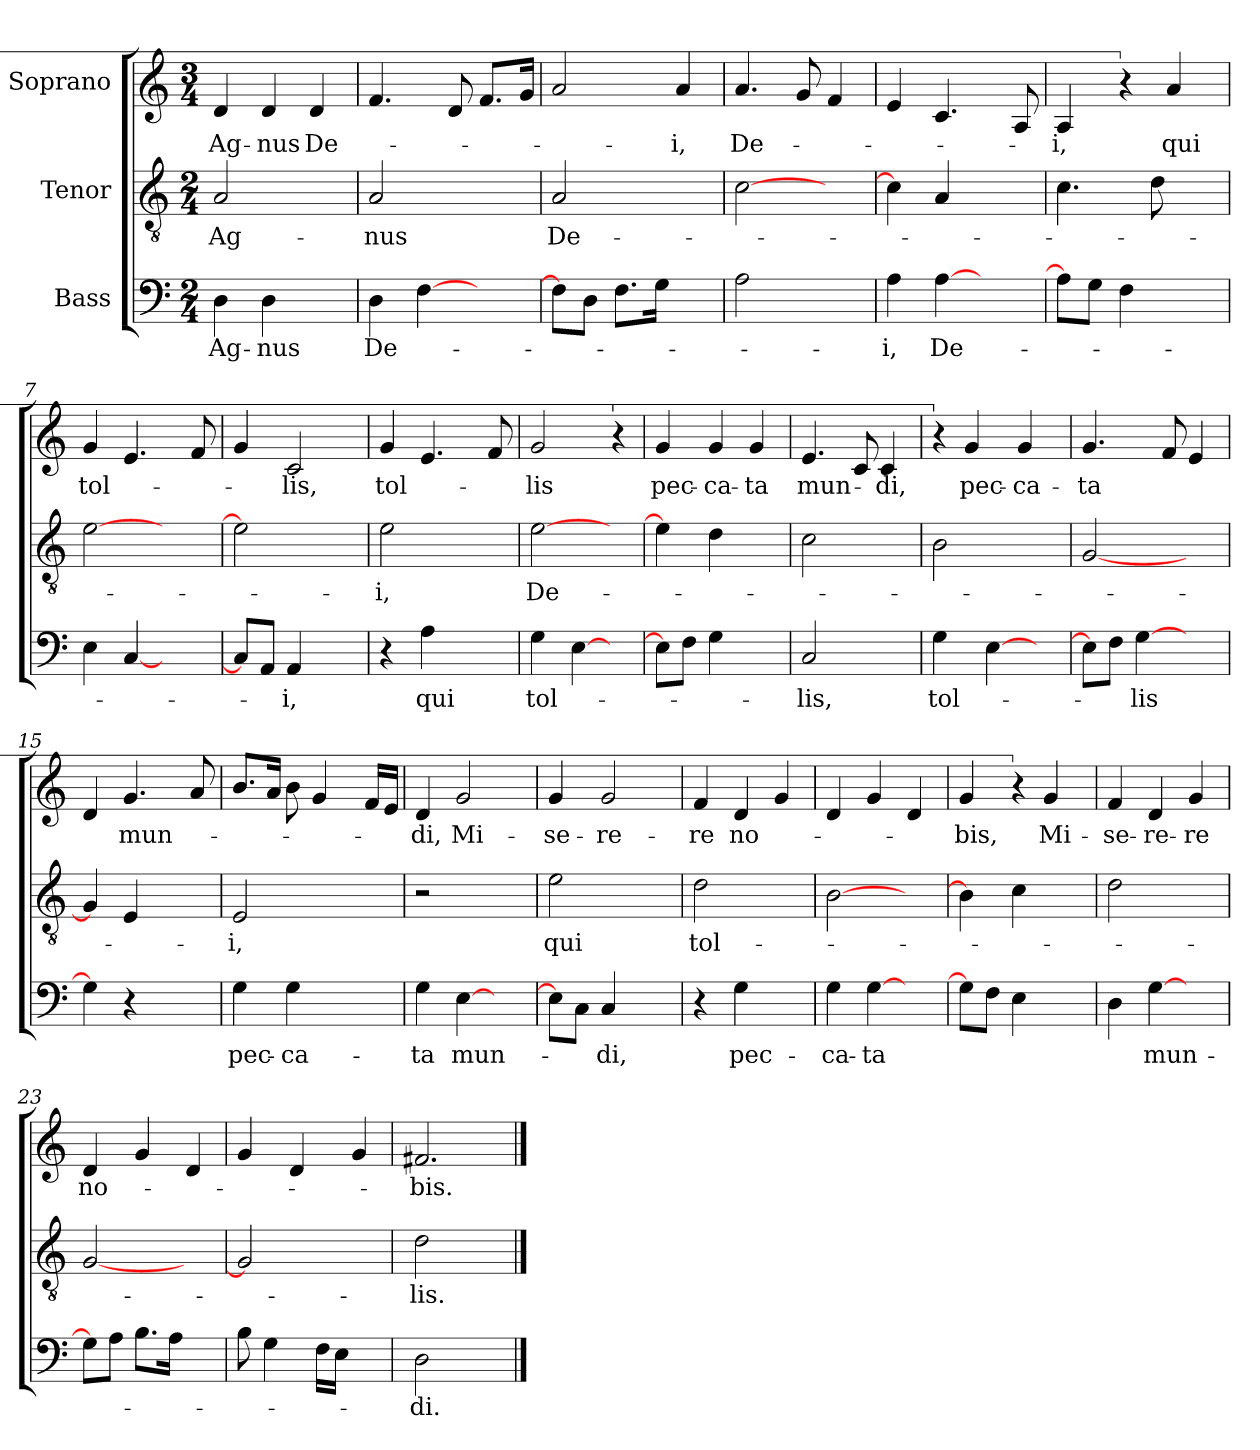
**kern	**text	**kern	**text	**kern	**text
*part3	*part3	*part2	*part2	*part1	*part1
*staff3	*staff3	*staff2	*staff2	*staff1	*staff1
*I"Bass	*	*I"Tenor	*	*I"Soprano	*
*clefF4	*	*clefGv2	*	*clefG2	*
*k[]	*	*k[]	*	*k[]	*
*M2/4	*	*M2/4	*	*M3/4	*
*MM50	*	*MM50	*	*MM50	*
=1	=1	=1	=1	=1	=1
!	!LO:LY:b	!	!LO:LY:b	!	!LO:LY:b
4D\	Ag-	2A/	Ag-	4d/	Ag-
!	!LO:LY:b	!	!	!	!LO:LY:b
4D\	-nus	.	.	4d/	-nus
!	!	!	!	!	!LO:LY:b
4ryy	.	4ryy	.	4d/	De-
=2	=2	=2	=2	=2	=2
!	!LO:LY:b	!	!LO:LY:b	!	!
4D\	De-	2A/	-nus	4.f/	.
[4F\	.	.	.	.	.
.	.	.	.	8d/	.
4ryy	.	4ryy	.	8.f/L	.
.	.	.	.	16g/Jk	.
=3	=3	=3	=3	=3	=3
!	!	!	!LO:LY:b	!	!
8F\L]	.	2A/	De-	2a/	.
8D\J	.	.	.	.	.
8.F\L	.	.	.	.	.
16G\Jk	.	.	.	.	.
!	!	!	!	!	!LO:LY:b
4ryy	.	4ryy	.	4a/	-i,
=4	=4	=4	=4	=4	=4
!	!	!	!	!	!LO:LY:b
2A\	.	[2c\	.	4.a/	De-
.	.	.	.	8g/	.
4ryy	.	4ryy	.	4f/	.
=5	=5	=5	=5	=5	=5
!	!LO:LY:b	!	!	!	!
4A\	-i,	4c\]	.	4e/	.
!	!LO:LY:b	!	!	!	!
[4A\	De-	4A/	.	4.c/	.
4ryy	.	4ryy	.	.	.
.	.	.	.	8A/	.
=6	=6	=6	=6	=6	=6
!	!	!	!	!	!LO:LY:b
8A\L]	.	4.c\	.	4A/	-i,
8G\J	.	.	.	.	.
!	!	!	!	!LO:N:vis=4	!
4F\	.	.	.	6r	.
.	.	8d\	.	.	.
!	!	!	!	!	!LO:LY:b
.	.	.	.	4a/	qui
6ryy	.	6ryy	.	.	.
=7	=7	=7	=7	=7	=7
!	!	!	!	!	!LO:LY:b
4E\	.	[2e\	.	4g/	tol-
[4C/	.	.	.	4.e/	.
4ryy	.	4ryy	.	.	.
.	.	.	.	8f/	.
=8	=8	=8	=8	=8	=8
8C/L]	.	2e\]	.	4g/	.
8AA/J	.	.	.	.	.
!	!LO:LY:b	!	!	!	!LO:LY:b
4AA/	-i,	.	.	2c/	-lis,
4ryy	.	4ryy	.	.	.
=9	=9	=9	=9	=9	=9
!	!	!	!LO:LY:b	!	!LO:LY:b
4r	.	2e\	-i,	4g/	tol-
!	!LO:LY:b	!	!	!	!
4A\	qui	.	.	4.e/	.
4ryy	.	4ryy	.	.	.
.	.	.	.	8f/	.
!!LO:LB:g=z
=10	=10	=10	=10	=10	=10
!	!LO:LY:b	!	!LO:LY:b	!	!LO:LY:b
4G\	tol-	[2e\	De-	2g/	-lis
[4E\	.	.	.	.	.
!	!	!	!	!LO:N:vis=4	!
6ryy	.	6ryy	.	6r	.
=11	=11	=11	=11	=11	=11
!	!	!	!	!	!LO:LY:b
8E\L]	.	4e\]	.	4g/	pec-
8F\J	.	.	.	.	.
!	!	!	!	!	!LO:LY:b
4G\	.	4d\	.	4g/	-ca-
!	!	!	!	!	!LO:LY:b
4ryy	.	4ryy	.	4g/	-ta
=12	=12	=12	=12	=12	=12
!	!LO:LY:b	!	!	!	!LO:LY:b
2C/	-lis,	2c\	.	4.e/	mun-
.	.	.	.	8c/	.
!	!	!	!	!	!LO:LY:b
4ryy	.	4ryy	.	4c/	-di,
=13	=13	=13	=13	=13	=13
!	!LO:LY:b	!	!	!LO:N:vis=4	!
4G\	tol-	2B\	.	6r	.
!	!	!	!	!	!LO:LY:b
.	.	.	.	4g/	pec-
[4E\	.	.	.	.	.
!	!	!	!	!	!LO:LY:b
.	.	.	.	4g/	-ca-
6ryy	.	6ryy	.	.	.
=14	=14	=14	=14	=14	=14
!	!	!	!	!	!LO:LY:b
8E\L]	.	[2G/	.	4.g/	-ta
8F\J	.	.	.	.	.
!	!LO:LY:b	!	!	!	!
[4G\	-lis	.	.	.	.
.	.	.	.	8f/	.
4ryy	.	4ryy	.	4e/	.
=15	=15	=15	=15	=15	=15
4G\]	.	4G/]	.	4d/	.
!	!	!	!	!	!LO:LY:b
4r	.	4E/	.	4.g/	mun-
4ryy	.	4ryy	.	.	.
.	.	.	.	8a/	.
=16	=16	=16	=16	=16	=16
!	!LO:LY:b	!	!LO:LY:b	!	!
4G\	pec-	2E/	-i,	8.b/L	.
.	.	.	.	16a/Jk	.
!	!LO:LY:b	!	!	!	!
4G\	-ca-	.	.	8b\	.
.	.	.	.	4g/	.
4ryy	.	4ryy	.	.	.
.	.	.	.	16f/LL	.
.	.	.	.	16e/JJ	.
=17	=17	=17	=17	=17	=17
!	!LO:LY:b	!	!	!	!LO:LY:b
4G\	-ta	2r	.	4d/	-di,
!	!LO:LY:b	!	!	!	!LO:LY:b
[4E\	mun-	.	.	2g/	Mi-
4ryy	.	4ryy	.	.	.
=18	=18	=18	=18	=18	=18
!	!	!	!LO:LY:b	!	!LO:LY:b
8E\L]	.	2e\	qui	4g/	-se-
8C\J	.	.	.	.	.
!	!LO:LY:b	!	!	!	!LO:LY:b
4C/	-di,	.	.	2g/	-re-
4ryy	.	4ryy	.	.	.
!!LO:LB:g=z
=19	=19	=19	=19	=19	=19
!	!	!	!LO:LY:b	!	!LO:LY:b
4r	.	2d\	tol-	4f/	-re
!	!LO:LY:b	!	!	!	!LO:LY:b
4G\	pec-	.	.	4d/	no-
4ryy	.	4ryy	.	4g/	.
=20	=20	=20	=20	=20	=20
!	!LO:LY:b	!	!	!	!
4G\	-ca-	[2B\	.	4d/	.
!	!LO:LY:b	!	!	!	!
[4G\	-ta	.	.	4g/	.
4ryy	.	4ryy	.	4d/	.
=21	=21	=21	=21	=21	=21
!	!	!	!	!	!LO:LY:b
8G\L]	.	4B\]	.	4g/	-bis,
8F\J	.	.	.	.	.
!	!	!	!	!LO:N:vis=4	!
4E\	.	4c\	.	6r	.
!	!	!	!	!	!LO:LY:b
.	.	.	.	4g/	Mi-
6ryy	.	6ryy	.	.	.
=22	=22	=22	=22	=22	=22
!	!	!	!	!	!LO:LY:b
4D\	.	2d\	.	4f/	-se-
!	!LO:LY:b	!	!	!	!LO:LY:b
[4G\	mun-	.	.	4d/	-re-
!	!	!	!	!	!LO:LY:b
4ryy	.	4ryy	.	4g/	-re
=23	=23	=23	=23	=23	=23
!	!	!	!	!	!LO:LY:b
8G\L]	.	[2G/	.	4d/	no-
8A\J	.	.	.	.	.
8.B\L	.	.	.	4g/	.
16A\Jk	.	.	.	.	.
4ryy	.	4ryy	.	4d/	.
=24	=24	=24	=24	=24	=24
8B\	.	2G/]	.	4g/	.
4G\	.	.	.	.	.
.	.	.	.	4d/	.
16F\LL	.	.	.	.	.
16E\JJ	.	.	.	.	.
4ryy	.	4ryy	.	4g/	.
=25	=25	=25	=25	=25	=25
!	!LO:LY:b	!	!LO:LY:b	!	!LO:LY:b
2D\	-di.	2d\	-lis.	2.f#i/	-bis.
4ryy	.	4ryy	.	.	.
==	==	==	==	==	==
*-	*-	*-	*-	*-	*-
